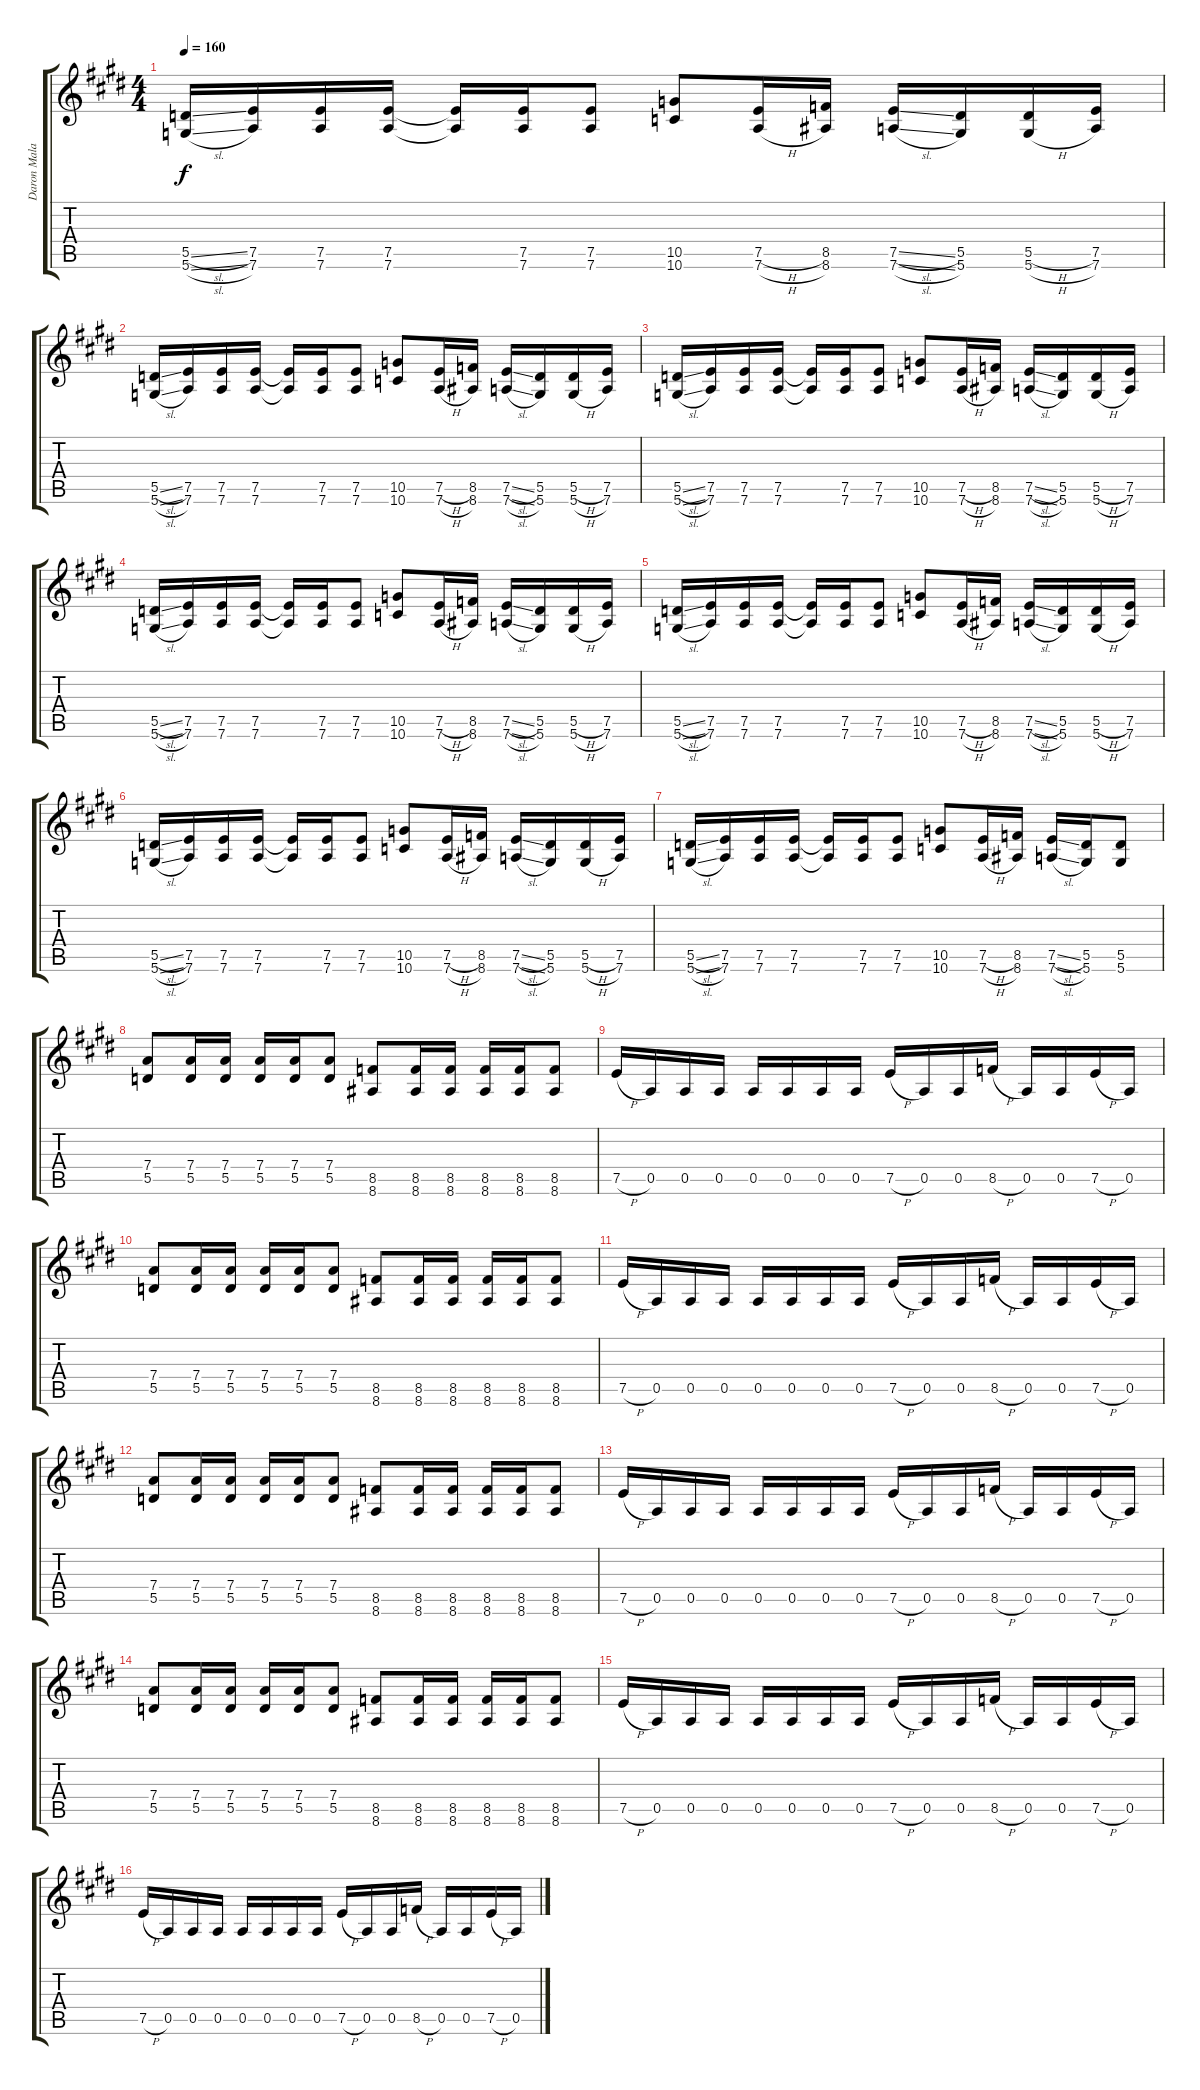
\track ("Daron Malakian [Guitar 3]" "Daron Mala") {instrument distortionguitar}
\staff {score tabs}
\tuning (E4 B3 G3 D3 A2 D2) {hide}
\ts (4 4)
\tempo 160
\clef g2
\ks c#minor
(5.5{sl} 5.6{sl}).16{dy f} (7.5 7.6).16 (7.5 7.6).16 (7.5 7.6).16 (7.5{t} 7.6{t}).16 (7.5 7.6).16 (7.5 7.6).8 (10.5 10.6).8 (7.5{h} 7.6{h}).16 (8.5 8.6).16 (7.5{sl} 7.6{sl}).16 (5.5 5.6).16 (5.5{h} 5.6{h}).16 (7.5 7.6).16 |
(5.5{sl} 5.6{sl}).16 (7.5 7.6).16 (7.5 7.6).16 (7.5 7.6).16 (7.5{t} 7.6{t}).16 (7.5 7.6).16 (7.5 7.6).8 (10.5 10.6).8 (7.5{h} 7.6{h}).16 (8.5 8.6).16 (7.5{sl} 7.6{sl}).16 (5.5 5.6).16 (5.5{h} 5.6{h}).16 (7.5 7.6).16 |
(5.5{sl} 5.6{sl}).16 (7.5 7.6).16 (7.5 7.6).16 (7.5 7.6).16 (7.5{t} 7.6{t}).16 (7.5 7.6).16 (7.5 7.6).8 (10.5 10.6).8 (7.5{h} 7.6{h}).16 (8.5 8.6).16 (7.5{sl} 7.6{sl}).16 (5.5 5.6).16 (5.5{h} 5.6{h}).16 (7.5 7.6).16 |
(5.5{sl} 5.6{sl}).16 (7.5 7.6).16 (7.5 7.6).16 (7.5 7.6).16 (7.5{t} 7.6{t}).16 (7.5 7.6).16 (7.5 7.6).8 (10.5 10.6).8 (7.5{h} 7.6{h}).16 (8.5 8.6).16 (7.5{sl} 7.6{sl}).16 (5.5 5.6).16 (5.5{h} 5.6{h}).16 (7.5 7.6).16 |
(5.5{sl} 5.6{sl}).16 (7.5 7.6).16 (7.5 7.6).16 (7.5 7.6).16 (7.5{t} 7.6{t}).16 (7.5 7.6).16 (7.5 7.6).8 (10.5 10.6).8 (7.5{h} 7.6{h}).16 (8.5 8.6).16 (7.5{sl} 7.6{sl}).16 (5.5 5.6).16 (5.5{h} 5.6{h}).16 (7.5 7.6).16 |
(5.5{sl} 5.6{sl}).16 (7.5 7.6).16 (7.5 7.6).16 (7.5 7.6).16 (7.5{t} 7.6{t}).16 (7.5 7.6).16 (7.5 7.6).8 (10.5 10.6).8 (7.5{h} 7.6{h}).16 (8.5 8.6).16 (7.5{sl} 7.6{sl}).16 (5.5 5.6).16 (5.5{h} 5.6{h}).16 (7.5 7.6).16 |
(5.5{sl} 5.6{sl}).16 (7.5 7.6).16 (7.5 7.6).16 (7.5 7.6).16 (7.5{t} 7.6{t}).16 (7.5 7.6).16 (7.5 7.6).8 (10.5 10.6).8 (7.5{h} 7.6{h}).16 (8.5 8.6).16 (7.5{sl} 7.6{sl}).16 (5.5 5.6).16 (5.5 5.6).8 |
(7.4 5.5).8 (7.4 5.5).16 (7.4 5.5).16 (7.4 5.5).16 (7.4 5.5).16 (7.4 5.5).8 (8.5 8.6).8 (8.5 8.6).16 (8.5 8.6).16 (8.5 8.6).16 (8.5 8.6).16 (8.5 8.6).8 |
7.5{h}.16 0.5.16 0.5.16 0.5.16 0.5.16 0.5.16 0.5.16 0.5.16 7.5{h}.16 0.5.16 0.5.16 8.5{h}.16 0.5.16 0.5.16 7.5{h}.16 0.5.16 |
(7.4 5.5).8 (7.4 5.5).16 (7.4 5.5).16 (7.4 5.5).16 (7.4 5.5).16 (7.4 5.5).8 (8.5 8.6).8 (8.5 8.6).16 (8.5 8.6).16 (8.5 8.6).16 (8.5 8.6).16 (8.5 8.6).8 |
7.5{h}.16 0.5.16 0.5.16 0.5.16 0.5.16 0.5.16 0.5.16 0.5.16 7.5{h}.16 0.5.16 0.5.16 8.5{h}.16 0.5.16 0.5.16 7.5{h}.16 0.5.16 |
(7.4 5.5).8 (7.4 5.5).16 (7.4 5.5).16 (7.4 5.5).16 (7.4 5.5).16 (7.4 5.5).8 (8.5 8.6).8 (8.5 8.6).16 (8.5 8.6).16 (8.5 8.6).16 (8.5 8.6).16 (8.5 8.6).8 |
7.5{h}.16 0.5.16 0.5.16 0.5.16 0.5.16 0.5.16 0.5.16 0.5.16 7.5{h}.16 0.5.16 0.5.16 8.5{h}.16 0.5.16 0.5.16 7.5{h}.16 0.5.16 |
(7.4 5.5).8 (7.4 5.5).16 (7.4 5.5).16 (7.4 5.5).16 (7.4 5.5).16 (7.4 5.5).8 (8.5 8.6).8 (8.5 8.6).16 (8.5 8.6).16 (8.5 8.6).16 (8.5 8.6).16 (8.5 8.6).8 |
7.5{h}.16 0.5.16 0.5.16 0.5.16 0.5.16 0.5.16 0.5.16 0.5.16 7.5{h}.16 0.5.16 0.5.16 8.5{h}.16 0.5.16 0.5.16 7.5{h}.16 0.5.16 |
7.5{h}.16 0.5.16 0.5.16 0.5.16 0.5.16 0.5.16 0.5.16 0.5.16 7.5{h}.16 0.5.16 0.5.16 8.5{h}.16 0.5.16 0.5.16 7.5{h}.16 0.5.16
